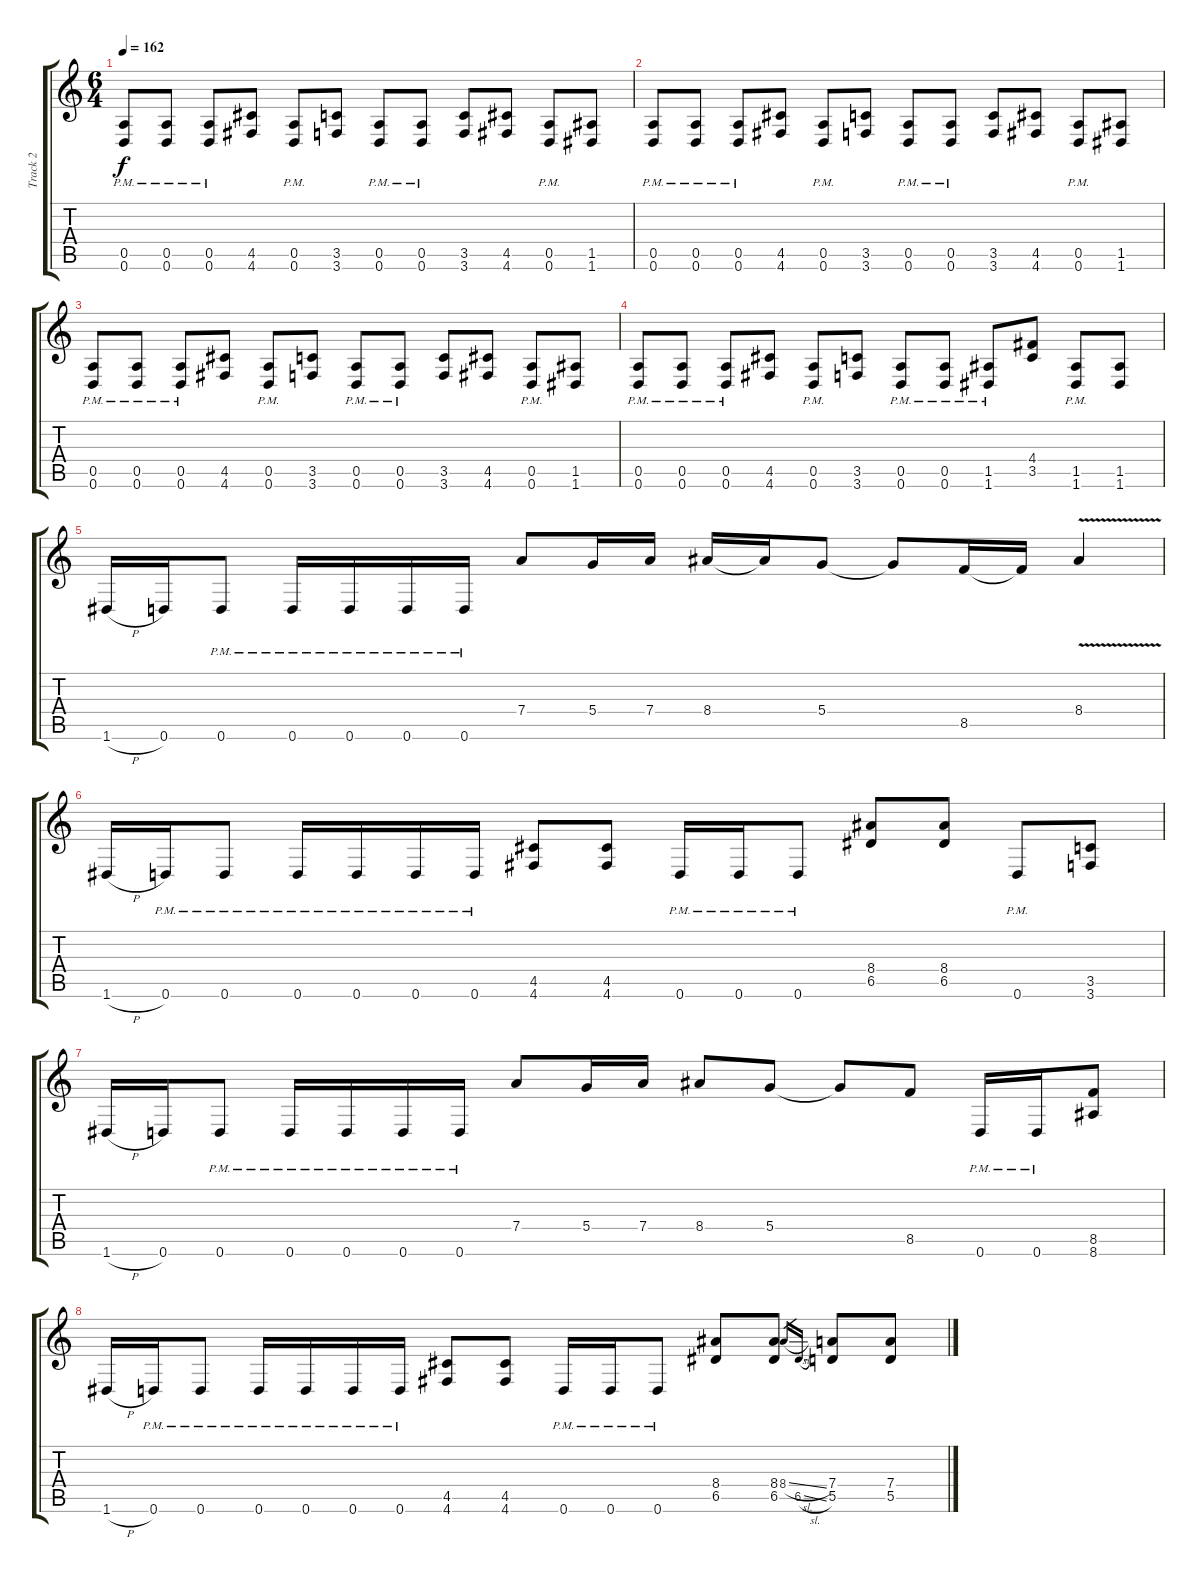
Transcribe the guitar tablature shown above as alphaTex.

\track ("Track 2" "Track 2") {instrument distortionguitar}
\staff {score tabs}
\tuning (E4 B3 G3 D3 A2 D2) {hide}
\ts (6 4)
\tempo 162
\clef g2
\ks c
(0.5{pm} 0.6{pm}).8{dy f} (0.5{pm} 0.6{pm}).8 (0.5{pm} 0.6{pm}).8 (4.5 4.6).8 (0.5{pm} 0.6{pm}).8 (3.5 3.6).8 (0.5{pm} 0.6{pm}).8 (0.5{pm} 0.6{pm}).8 (3.5 3.6).8 (4.5 4.6).8 (0.5{pm} 0.6{pm}).8 (1.5 1.6).8 |
(0.5{pm} 0.6{pm}).8 (0.5{pm} 0.6{pm}).8 (0.5{pm} 0.6{pm}).8 (4.5 4.6).8 (0.5{pm} 0.6{pm}).8 (3.5 3.6).8 (0.5{pm} 0.6{pm}).8 (0.5{pm} 0.6{pm}).8 (3.5 3.6).8 (4.5 4.6).8 (0.5{pm} 0.6{pm}).8 (1.5 1.6).8 |
(0.5{pm} 0.6{pm}).8 (0.5{pm} 0.6{pm}).8 (0.5{pm} 0.6{pm}).8 (4.5 4.6).8 (0.5{pm} 0.6{pm}).8 (3.5 3.6).8 (0.5{pm} 0.6{pm}).8 (0.5{pm} 0.6{pm}).8 (3.5 3.6).8 (4.5 4.6).8 (0.5{pm} 0.6{pm}).8 (1.5 1.6).8 |
(0.5{pm} 0.6{pm}).8 (0.5{pm} 0.6{pm}).8 (0.5{pm} 0.6{pm}).8 (4.5 4.6).8 (0.5{pm} 0.6{pm}).8 (3.5 3.6).8 (0.5{pm} 0.6{pm}).8 (0.5{pm} 0.6{pm}).8 (1.5{pm} 1.6{pm}).8 (4.4 3.5).8 (1.5{pm} 1.6{pm}).8 (1.5 1.6).8 |
1.6{h}.16 0.6.16 0.6{pm}.8 0.6{pm}.16 0.6{pm}.16 0.6{pm}.16 0.6{pm}.16 7.4.8 5.4.16 7.4.16 8.4.16 8.4{t}.16 5.4.8 5.4{t}.8 8.5.16 8.5{t}.16 8.4{v}.4 |
1.6{h}.16 0.6{pm}.16 0.6{pm}.8 0.6{pm}.16 0.6{pm}.16 0.6{pm}.16 0.6{pm}.16 (4.5 4.6).8 (4.5 4.6).8 0.6{pm}.16 0.6{pm}.16 0.6{pm}.8 (8.4 6.5).8 (8.4 6.5).8 0.6{pm}.8 (3.5 3.6).8 |
1.6{h}.16 0.6.16 0.6{pm}.8 0.6{pm}.16 0.6{pm}.16 0.6{pm}.16 0.6{pm}.16 7.4.8 5.4.16 7.4.16 8.4.8 5.4.8 5.4{t}.8 8.5.8 0.6{pm}.16 0.6{pm}.16 (8.5 8.6).8 |
1.6{h}.16 0.6{pm}.16 0.6{pm}.8 0.6{pm}.16 0.6{pm}.16 0.6{pm}.16 0.6{pm}.16 (4.5 4.6).8 (4.5 4.6).8 0.6{pm}.16 0.6{pm}.16 0.6{pm}.8 (8.4 6.5).8 (8.4 6.5).8 8.4{sl}.16{gr} 6.5{sl}.16{gr} (7.4 5.5).8 (7.4 5.5).8
